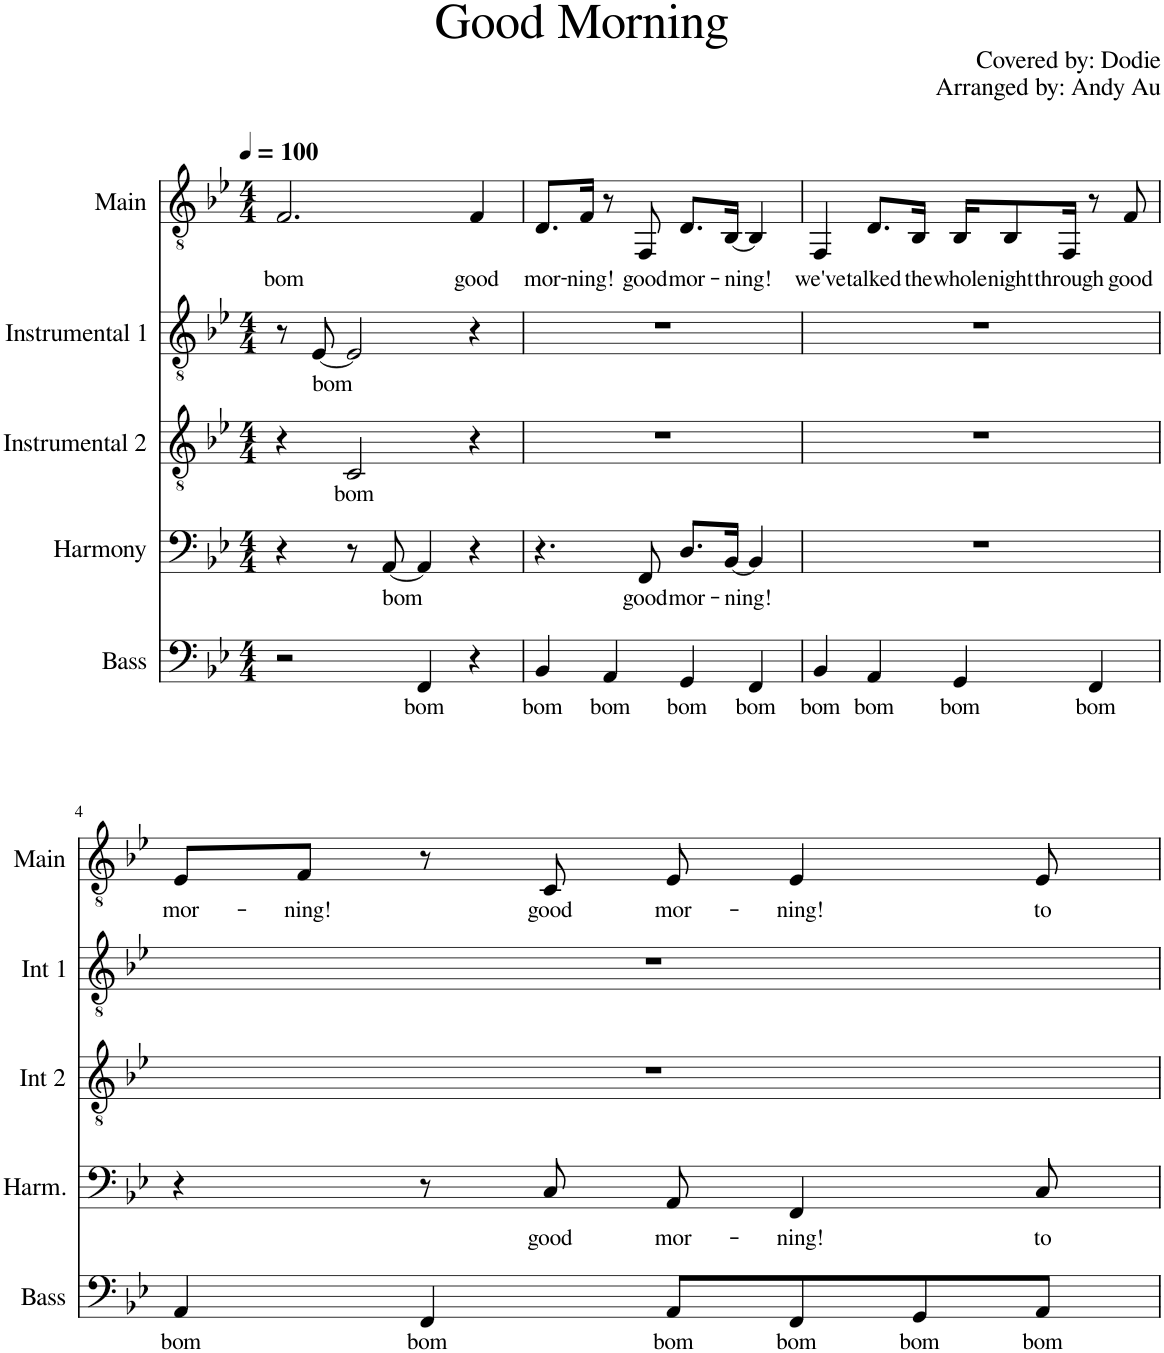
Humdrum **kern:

**kern	**text	**kern	**text	**kern	**text	**kern	**text	**kern	**text
*part5	*part5	*part4	*part4	*part3	*part3	*part2	*part2	*part1	*part1
*staff5	*staff5	*staff4	*staff4	*staff3	*staff3	*staff2	*staff2	*staff1	*staff1
*I"Bass	*	*I"Harmony	*	*I"Instrumental 2	*	*I"Instrumental 1	*	*I"Main	*
*I'Bass	*	*I'Harm.	*	*I'Int 2	*	*I'Int 1	*	*I'Main	*
*clefF4	*	*clefF4	*	*clefGv2	*	*clefGv2	*	*clefGv2	*
*k[b-e-]	*	*k[b-e-]	*	*k[b-e-]	*	*k[b-e-]	*	*k[b-e-]	*
*M4/4	*	*M4/4	*	*M4/4	*	*M4/4	*	*M4/4	*
*MM100	*	*MM100	*	*MM100	*	*MM100	*	*MM100	*
=1	=1	=1	=1	=1	=1	=1	=1	=1	=1
!	!	!	!	!	!	!	!	!	!LO:LY:b
2r	.	4r	.	4r	.	8r	.	2.F/	bom
!	!	!	!	!	!	!	!LO:LY:b	!	!
.	.	.	.	.	.	[8E-/	bom	.	.
!	!	!	!	!	!LO:LY:b	!	!	!	!
.	.	8r	.	2C/	bom	2E-/]	.	.	.
!	!	!	!LO:LY:b	!	!	!	!	!	!
.	.	[8AA/	bom	.	.	.	.	.	.
!	!LO:LY:b	!	!	!	!	!	!	!	!
4FF/	bom	4AA/]	.	.	.	.	.	.	.
!	!	!	!	!	!	!	!	!	!LO:LY:b
4r	.	4r	.	4r	.	4r	.	4F/	good
=2	=2	=2	=2	=2	=2	=2	=2	=2	=2
!	!LO:LY:b	!	!	!	!	!	!	!	!LO:LY:b
4BB-/	bom	4.r	.	1r	.	1r	.	8.D/L	mor-
!	!	!	!	!	!	!	!	!	!LO:LY:b
.	.	.	.	.	.	.	.	16F/Jk	-ning!
!	!LO:LY:b	!	!	!	!	!	!	!	!
4AA/	bom	.	.	.	.	.	.	8r	.
!	!	!	!LO:LY:b	!	!	!	!	!	!LO:LY:b
.	.	8FF/	good	.	.	.	.	8FF/	good
!	!LO:LY:b	!	!LO:LY:b	!	!	!	!	!	!LO:LY:b
4GG/	bom	8.D/L	mor-	.	.	.	.	8.D/L	mor-
!	!	!	!LO:LY:b	!	!	!	!	!	!LO:LY:b
.	.	[16BB-/Jk	-ning!	.	.	.	.	[16BB-/Jk	-ning!
!	!LO:LY:b	!	!	!	!	!	!	!	!
4FF/	bom	4BB-/]	.	.	.	.	.	4BB-/]	.
=3	=3	=3	=3	=3	=3	=3	=3	=3	=3
!	!LO:LY:b	!	!	!	!	!	!	!	!LO:LY:b
4BB-/	bom	1r	.	1r	.	1r	.	4FF/	we've
!	!LO:LY:b	!	!	!	!	!	!	!	!LO:LY:b
4AA/	bom	.	.	.	.	.	.	8.D/L	talked
!	!	!	!	!	!	!	!	!	!LO:LY:b
.	.	.	.	.	.	.	.	16BB-/Jk	the
!	!LO:LY:b	!	!	!	!	!	!	!	!LO:LY:b
4GG/	bom	.	.	.	.	.	.	16BB-/KL	whole
!	!	!	!	!	!	!	!	!	!LO:LY:b
.	.	.	.	.	.	.	.	8BB-/	night
!	!	!	!	!	!	!	!	!	!LO:LY:b
.	.	.	.	.	.	.	.	16FF/Jk	through
!	!LO:LY:b	!	!	!	!	!	!	!	!
4FF/	bom	.	.	.	.	.	.	8r	.
!	!	!	!	!	!	!	!	!	!LO:LY:b
.	.	.	.	.	.	.	.	8F/	good
!!LO:LB:g=z
=4	=4	=4	=4	=4	=4	=4	=4	=4	=4
!	!LO:LY:b	!	!	!	!	!	!	!	!LO:LY:b
4AA/	bom	4r	.	1r	.	1r	.	8E-/L	mor-
!	!	!	!	!	!	!	!	!	!LO:LY:b
.	.	.	.	.	.	.	.	8F/J	-ning!
!	!LO:LY:b	!	!	!	!	!	!	!	!
4FF/	bom	8r	.	.	.	.	.	8r	.
!	!	!	!LO:LY:b	!	!	!	!	!	!LO:LY:b
.	.	8C/	good	.	.	.	.	8C/	good
!	!LO:LY:b	!	!LO:LY:b	!	!	!	!	!	!LO:LY:b
8AA/L	bom	8AA/	mor-	.	.	.	.	8E-/	mor-
!	!LO:LY:b	!	!LO:LY:b	!	!	!	!	!	!LO:LY:b
8FF/	bom	4FF/	-ning!	.	.	.	.	4E-/	-ning!
!	!LO:LY:b	!	!	!	!	!	!	!	!
8GG/	bom	.	.	.	.	.	.	.	.
!	!LO:LY:b	!	!LO:LY:b	!	!	!	!	!	!LO:LY:b
8AA/J	bom	8C/	to	.	.	.	.	8E-/	to
=	=	=	=	=	=	=	=	=	=
*-	*-	*-	*-	*-	*-	*-	*-	*-	*-
